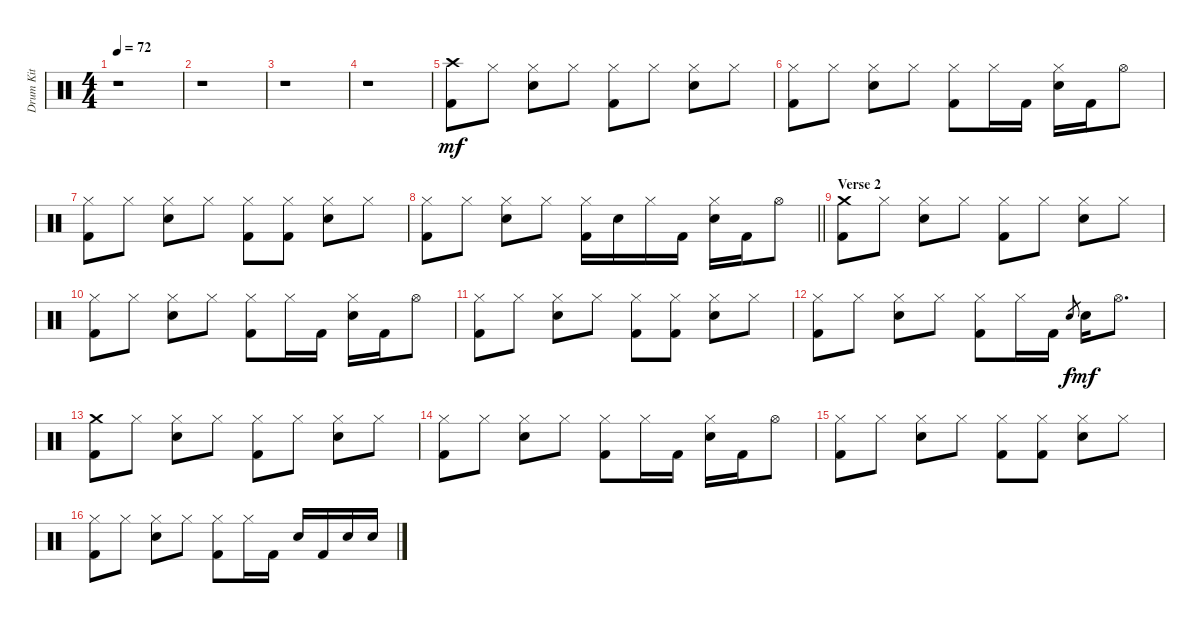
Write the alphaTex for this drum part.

\track ("Drum Kit" "Drum Kit") {instrument percussion}
\staff {score}
\articulation defaults
\ts (4 4)
\tempo 72
\clef neutral
\ks c
r.1{dy mf} |
r.1 |
r.1 |
r.1 |
("Crash high (hit)" "Kick (hit) 2").8 "Hi-Hat (closed)".8 ("Hi-Hat (closed)" "Electric Snare (hit)").8 "Hi-Hat (closed)".8 ("Hi-Hat (closed)" "Kick (hit) 2").8 "Hi-Hat (closed)".8 ("Hi-Hat (closed)" "Electric Snare (hit)").8 "Hi-Hat (closed)".8 |
("Hi-Hat (closed)" "Kick (hit) 2").8 "Hi-Hat (closed)".8 ("Hi-Hat (closed)" "Electric Snare (hit)").8 "Hi-Hat (closed)".8 ("Hi-Hat (closed)" "Kick (hit) 2").8 "Hi-Hat (closed)".16 "Kick (hit) 2".16 ("Hi-Hat (closed)" "Electric Snare (hit)").16 "Kick (hit) 2".16 "Hi-Hat (open)".8 |
("Hi-Hat (closed)" "Kick (hit) 2").8 "Hi-Hat (closed)".8 ("Hi-Hat (closed)" "Electric Snare (hit)").8 "Hi-Hat (closed)".8 ("Hi-Hat (closed)" "Kick (hit) 2").8 ("Hi-Hat (closed)" "Kick (hit) 2").8 ("Hi-Hat (closed)" "Electric Snare (hit)").8 "Hi-Hat (closed)".8 |
\barLineRight lightlight
("Hi-Hat (closed)" "Kick (hit) 2").8 "Hi-Hat (closed)".8 ("Hi-Hat (closed)" "Electric Snare (hit)").8 "Hi-Hat (closed)".8 ("Hi-Hat (closed)" "Kick (hit) 2").16 "Electric Snare (hit)".16 "Hi-Hat (closed)".16 "Kick (hit) 2".16 ("Hi-Hat (closed)" "Electric Snare (hit)").16 "Kick (hit) 2".16 "Hi-Hat (open)".8 |
\section ("" "Verse 2")
("Crash medium (hit)" "Kick (hit) 2").8 "Hi-Hat (closed)".8 ("Hi-Hat (closed)" "Electric Snare (hit)").8 "Hi-Hat (closed)".8 ("Hi-Hat (closed)" "Kick (hit) 2").8 "Hi-Hat (closed)".8 ("Hi-Hat (closed)" "Electric Snare (hit)").8 "Hi-Hat (closed)".8 |
("Hi-Hat (closed)" "Kick (hit) 2").8 "Hi-Hat (closed)".8 ("Hi-Hat (closed)" "Electric Snare (hit)").8 "Hi-Hat (closed)".8 ("Hi-Hat (closed)" "Kick (hit) 2").8 "Hi-Hat (closed)".16 "Kick (hit) 2".16 ("Hi-Hat (closed)" "Electric Snare (hit)").16 "Kick (hit) 2".16 "Hi-Hat (open)".8 |
("Hi-Hat (closed)" "Kick (hit) 2").8 "Hi-Hat (closed)".8 ("Hi-Hat (closed)" "Electric Snare (hit)").8 "Hi-Hat (closed)".8 ("Hi-Hat (closed)" "Kick (hit) 2").8 ("Hi-Hat (closed)" "Kick (hit) 2").8 ("Hi-Hat (closed)" "Electric Snare (hit)").8 "Hi-Hat (closed)".8 |
("Hi-Hat (closed)" "Kick (hit) 2").8 "Hi-Hat (closed)".8 ("Hi-Hat (closed)" "Electric Snare (hit)").8 "Hi-Hat (closed)".8 ("Hi-Hat (closed)" "Kick (hit) 2").8 "Hi-Hat (closed)".16 "Kick (hit) 2".16 "Electric Snare (hit)".8{gr dy f} "Electric Snare (hit)".16{dy mf} "Hi-Hat (open)".8{d} |
("Crash medium (hit)" "Kick (hit) 2").8 "Hi-Hat (closed)".8 ("Hi-Hat (closed)" "Electric Snare (hit)").8 "Hi-Hat (closed)".8 ("Hi-Hat (closed)" "Kick (hit) 2").8 "Hi-Hat (closed)".8 ("Hi-Hat (closed)" "Electric Snare (hit)").8 "Hi-Hat (closed)".8 |
("Hi-Hat (closed)" "Kick (hit) 2").8 "Hi-Hat (closed)".8 ("Hi-Hat (closed)" "Electric Snare (hit)").8 "Hi-Hat (closed)".8 ("Hi-Hat (closed)" "Kick (hit) 2").8 "Hi-Hat (closed)".16 "Kick (hit) 2".16 ("Hi-Hat (closed)" "Electric Snare (hit)").16 "Kick (hit) 2".16 "Hi-Hat (open)".8 |
("Hi-Hat (closed)" "Kick (hit) 2").8 "Hi-Hat (closed)".8 ("Hi-Hat (closed)" "Electric Snare (hit)").8 "Hi-Hat (closed)".8 ("Hi-Hat (closed)" "Kick (hit) 2").8 ("Hi-Hat (closed)" "Kick (hit) 2").8 ("Hi-Hat (closed)" "Electric Snare (hit)").8 "Hi-Hat (closed)".8 |
("Hi-Hat (closed)" "Kick (hit) 2").8 "Hi-Hat (closed)".8 ("Hi-Hat (closed)" "Electric Snare (hit)").8 "Hi-Hat (closed)".8 ("Hi-Hat (closed)" "Kick (hit) 2").8 "Hi-Hat (closed)".16 "Kick (hit) 2".16 "Electric Snare (hit)".16 "Kick (hit) 2".16 "Electric Snare (hit)".16 "Electric Snare (hit)".16
